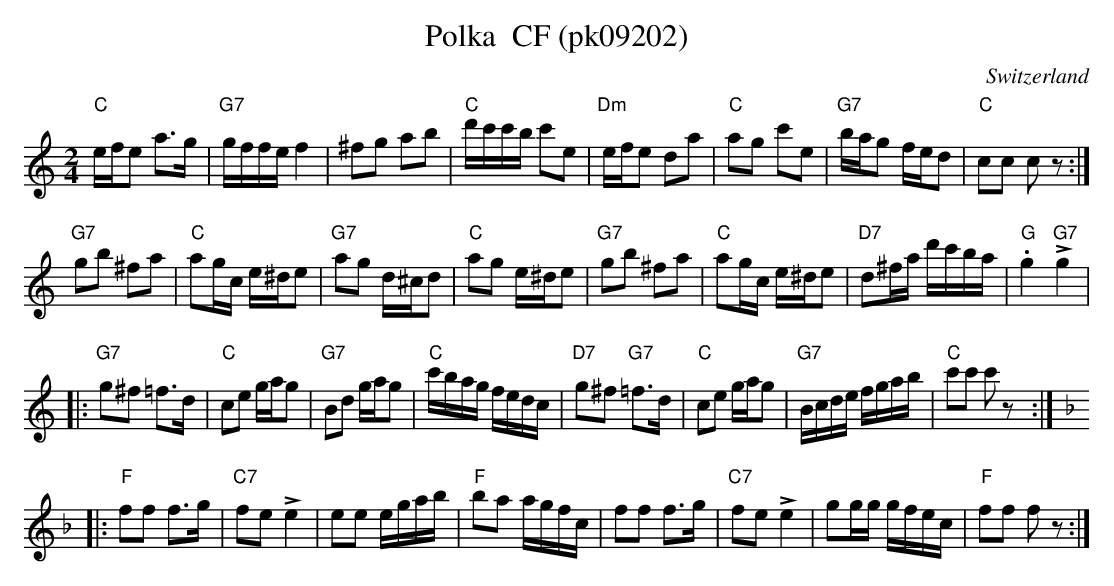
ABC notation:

X:1
T: Polka  CF (pk09202)
M:2/4
L:1/16
O:Switzerland
K:C major
"C"efe2 a3g | "G7"gffe f4 | ^f2g2 a2b2 | "C"d'c'c'b c'2e2 | "Dm"efe2 d2a2 | "C"a2g2 c'2e2 | "G7"bag2 fed2 | "C"c2c2 c2z2 :|
"G7"g2b2 ^f2a2 | "C"a2gc e^de2 | "G7"a2g2 d^cd2 | "C"a2g2 e^de2 | "G7"g2b2 ^f2a2 | "C"a2gc e^de2 | "D7"d2^fa d'c'ba | "G".g4!>!"G7"g4 |
|: "G7"g2^f2 =f3d | "C"c2e2 gag2 | "G7"B2d2 gag2 | "C"c'bag fedc | "D7"g2^f2 "G7"=f3d | "C"c2e2 gag2 | "G7"Bcde fgab | "C"c'2c'2 c'2z2:: [K:F]
"F"f2f2 f3g | "C7"f2e2!>!e4 | e2e2 egab | "F"b2a2 agfc | f2f2 f3g | "C7"f2e2 !>!e4 | g2gg gfec | "F"f2f2  f2z2 :|
